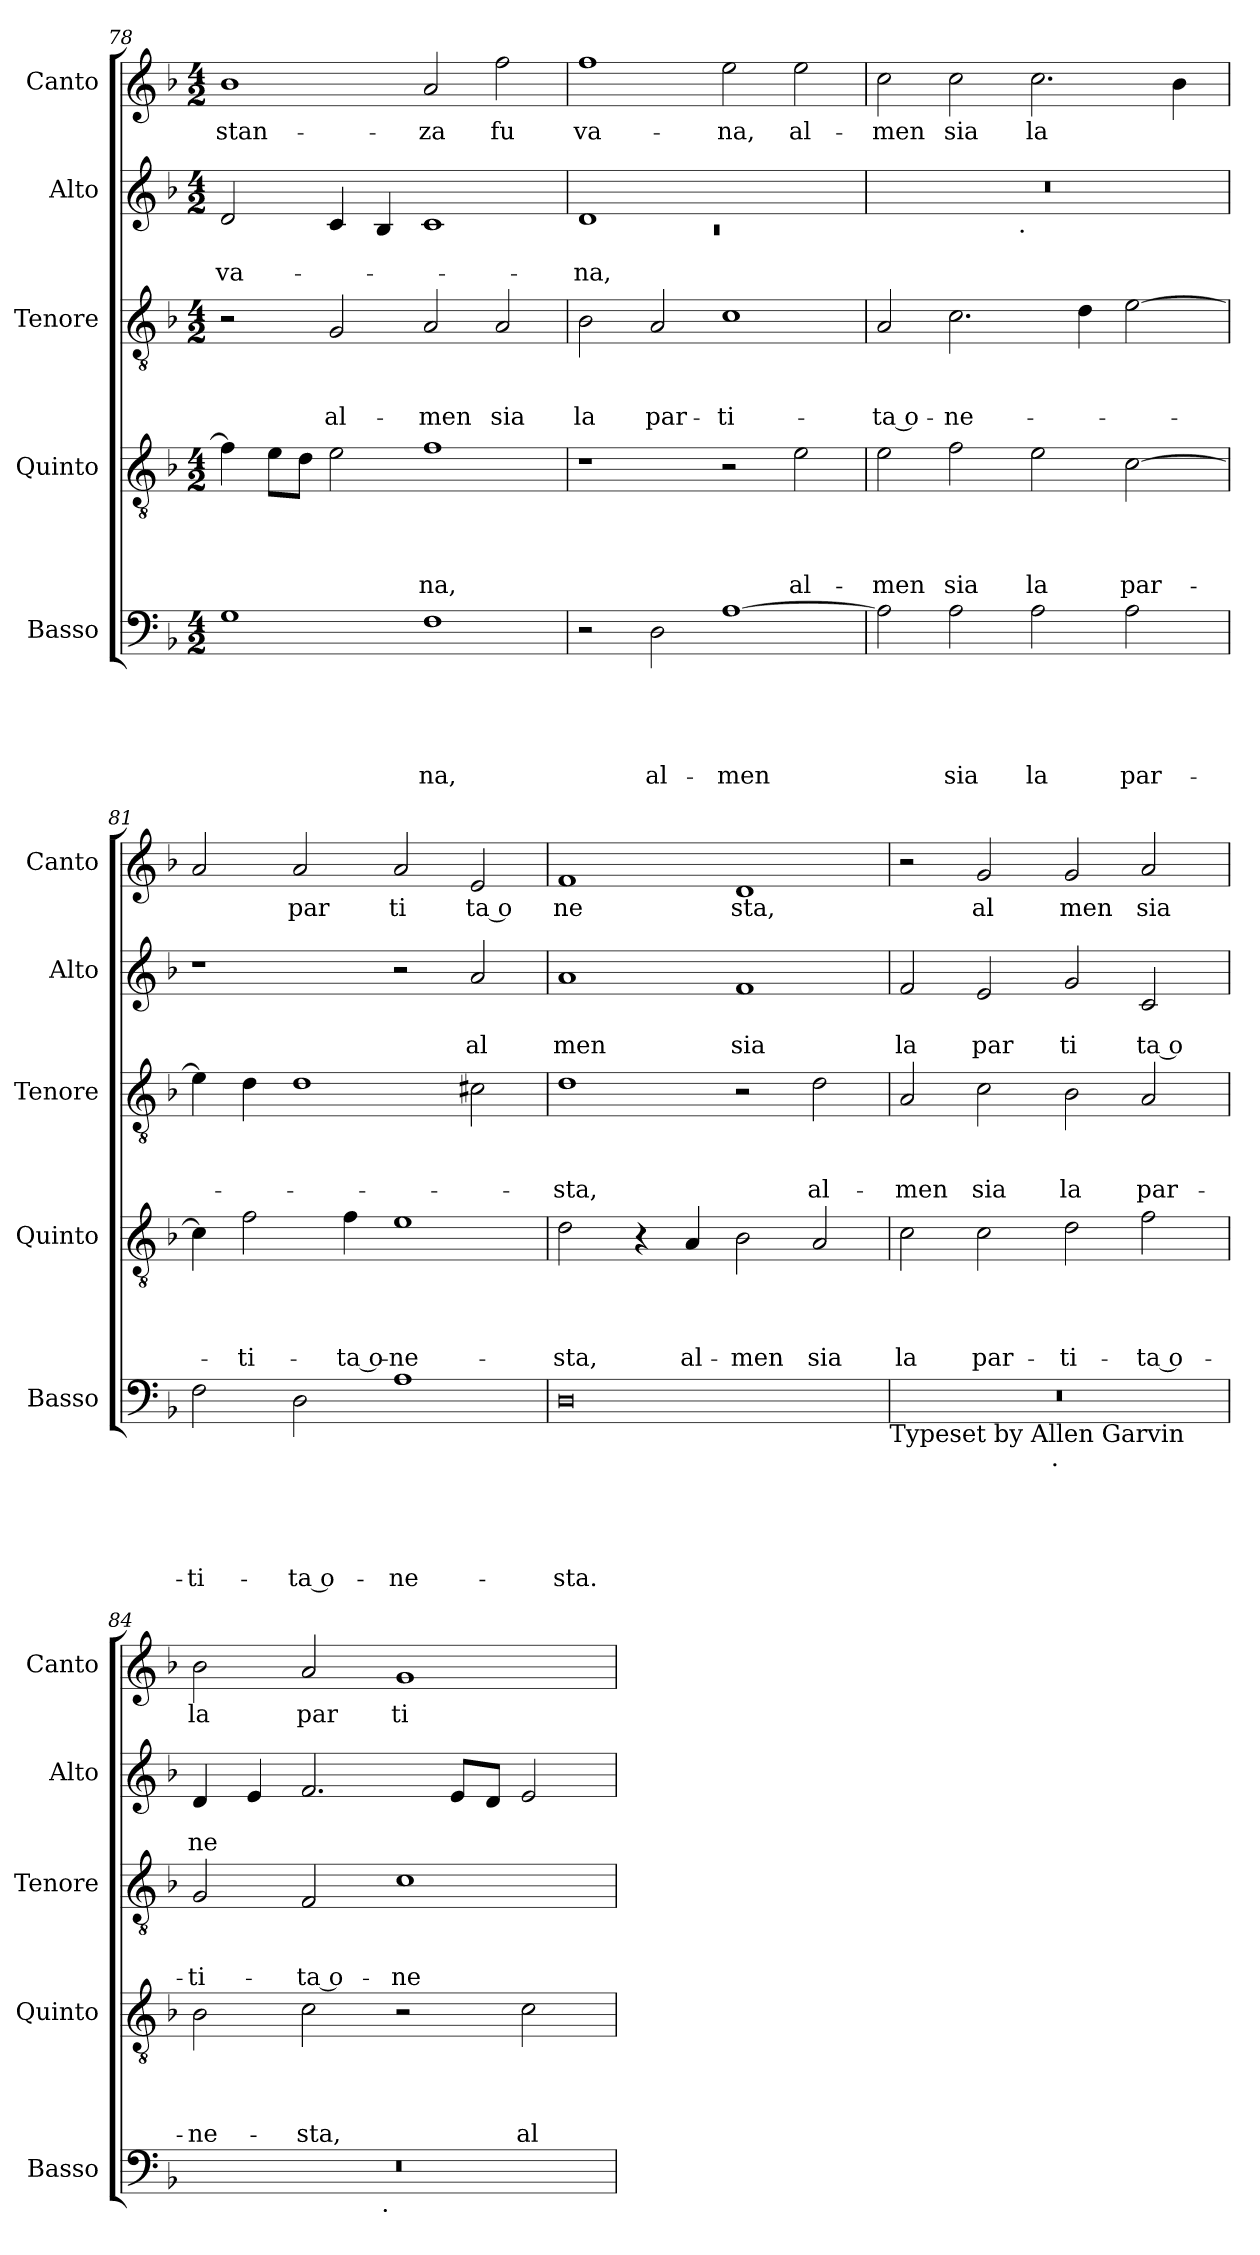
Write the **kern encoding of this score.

**kern	**text	**text	**text	**text	**text	**kern	**text	**text	**text	**text	**kern	**text	**text	**text	**kern	**text	**text	**kern	**text
*part5	*part5	*part5	*part5	*part5	*part5	*part4	*part4	*part4	*part4	*part4	*part3	*part3	*part3	*part3	*part2	*part2	*part2	*part1	*part1
*staff5	*staff5	*staff5	*staff5	*staff5	*staff5	*staff4	*staff4	*staff4	*staff4	*staff4	*staff3	*staff3	*staff3	*staff3	*staff2	*staff2	*staff2	*staff1	*staff1
*I"Basso	*	*	*	*	*	*I"Quinto	*	*	*	*	*I"Tenore	*	*	*	*I"Alto	*	*	*I"Canto	*
*I'Basso	*	*	*	*	*	*I'Quinto	*	*	*	*	*I'Tenore	*	*	*	*I'Alto	*	*	*I'Canto	*
*clefF4	*	*	*	*	*	*clefGv2	*	*	*	*	*clefGv2	*	*	*	*clefG2	*	*	*clefG2	*
*k[b-]	*	*	*	*	*	*k[b-]	*	*	*	*	*k[b-]	*	*	*	*k[b-]	*	*	*k[b-]	*
*F:	*	*	*	*	*	*F:	*	*	*	*	*F:	*	*	*	*F:	*	*	*F:	*
*M4/2	*	*	*	*	*	*M4/2	*	*	*	*	*M4/2	*	*	*	*M4/2	*	*	*M4/2	*
=78	=78	=78	=78	=78	=78	=78	=78	=78	=78	=78	=78	=78	=78	=78	=78	=78	=78	=78	=78
!	!	!	!	!	!	!	!	!	!	!	!	!	!	!	!	!	!LO:LY:b	!	!LO:LY:b
1G	.	.	.	.	.	4f\]	.	.	.	.	2r	.	.	.	2d/	.	va-	1b-	stan-
.	.	.	.	.	.	8e\L	.	.	.	.	.	.	.	.	.	.	.	.	.
.	.	.	.	.	.	8d\J	.	.	.	.	.	.	.	.	.	.	.	.	.
!	!	!	!	!	!	!	!	!	!	!	!	!	!	!LO:LY:b	!	!	!	!	!
.	.	.	.	.	.	2e\	.	.	.	.	2G/	.	.	al-	4c/	.	.	.	.
.	.	.	.	.	.	.	.	.	.	.	.	.	.	.	4B-/	.	.	.	.
!	!	!	!	!	!LO:LY:b	!	!	!	!	!LO:LY:b	!	!	!	!LO:LY:b	!	!	!	!	!LO:LY:b
1F	.	.	.	.	-na,	1f	.	.	.	-na,	2A/	.	.	-men	1c	.	.	2a/	-za
!	!	!	!	!	!	!	!	!	!	!	!	!	!	!LO:LY:b	!	!	!	!	!LO:LY:b
.	.	.	.	.	.	.	.	.	.	.	2A/	.	.	sia	.	.	.	2ff\	fu
=79	=79	=79	=79	=79	=79	=79	=79	=79	=79	=79	=79	=79	=79	=79	=79	=79	=79	=79	=79
*	*	*	*	*	*	*	*	*	*	*	*	*	*	*	*^	*	*	*	*
!	!	!	!	!	!	!	!	!	!	!	!	!	!	!LO:LY:b	!	!LO:N:vis=1	!	!LO:LY:b	!	!LO:LY:b
2r	.	.	.	.	.	1r	.	.	.	.	2B-\	.	.	la	1d	0rc	.	-na,	1ff	va-
!	!	!	!	!	!LO:LY:b	!	!	!	!	!	!	!	!	!LO:LY:b	!	!	!	!	!	!
2D\	.	.	.	.	al-	.	.	.	.	.	2A/	.	.	par-	.	.	.	.	.	.
!	!	!	!	!	!LO:LY:b	!	!	!	!	!	!	!	!	!LO:LY:b	!	!	!	!	!	!LO:LY:b
[>1A	.	.	.	.	-men	2r	.	.	.	.	1c	.	.	-ti-	1ryy	.	.	.	2ee\	-na,
!	!	!	!	!	!	!	!	!	!	!LO:LY:b	!	!	!	!	!	!	!	!	!	!LO:LY:b
.	.	.	.	.	.	2e\	.	.	.	al-	.	.	.	.	.	.	.	.	2ee\	al-
=80	=80	=80	=80	=80	=80	=80	=80	=80	=80	=80	=80	=80	=80	=80	=80	=80	=80	=80	=80	=80
!	!	!	!	!	!	!	!	!	!	!LO:LY:b	!	!	!	!LO:LY:b:rj	!	!	!	!	!	!LO:LY:b
2A\]	.	.	.	.	.	2e\	.	.	.	-men	2A/	.	.	-ta o-	0r	2ryy	.	.	2cc\	-men
!	!	!	!	!	!LO:LY:b	!	!	!	!	!LO:LY:b	!	!	!	!LO:LY:b	!	!	!	!	!	!LO:LY:b
2A\	.	.	.	.	sia	2f\	.	.	.	sia	2.c\	.	.	-ne-	.	4...ryy	.	.	2cc\	sia
!	!	!	!	!	!	!	!	!	!	!	!	!	!	!	!	!LO:TX:b:t=.	!	!	!	!
.	.	.	.	.	.	.	.	.	.	.	.	.	.	.	.	1ryy	.	.	.	.
!	!	!	!	!	!LO:LY:b	!	!	!	!	!LO:LY:b	!	!	!	!	!	!	!	!	!	!LO:LY:b
2A\	.	.	.	.	la	2e\	.	.	.	la	.	.	.	.	.	.	.	.	2.cc\	la
.	.	.	.	.	.	.	.	.	.	.	4d\	.	.	.	.	.	.	.	.	.
!	!	!	!	!	!LO:LY:b	!	!	!	!	!LO:LY:b	!	!	!	!	!	!	!	!	!	!
2A\	.	.	.	.	par-	[<2c\	.	.	.	par-	[<2e\	.	.	.	.	.	.	.	.	.
.	.	.	.	.	.	.	.	.	.	.	.	.	.	.	.	.	.	.	4b-\	.
.	.	.	.	.	.	.	.	.	.	.	.	.	.	.	.	32ryy	.	.	.	.
!!LO:LB:g=z
=81	=81	=81	=81	=81	=81	=81	=81	=81	=81	=81	=81	=81	=81	=81	=81	=81	=81	=81	=81	=81
!	!	!	!	!	!LO:LY:b	!	!	!	!	!	!	!	!	!	!	!	!	!	!	!
*	*	*	*	*	*	*	*	*	*	*	*	*	*	*	*v	*v	*	*	*	*
2F\	.	.	.	.	-ti-	4c\]	.	.	.	.	4e\]	.	.	.	1r	.	.	2a/	.
!	!	!	!	!	!	!	!	!	!	!LO:LY:b	!	!	!	!	!	!	!	!	!
.	.	.	.	.	.	2f\	.	.	.	-ti-	4d\	.	.	.	.	.	.	.	.
!	!	!	!	!	!LO:LY:b:rj	!	!	!	!	!	!	!	!	!	!	!	!	!	!LO:LY:b
2D\	.	.	.	.	-ta o-	.	.	.	.	.	1d	.	.	.	.	.	.	2a/	par
!	!	!	!	!	!	!	!	!	!	!LO:LY:b:rj	!	!	!	!	!	!	!	!	!
.	.	.	.	.	.	4f\	.	.	.	-ta o-	.	.	.	.	.	.	.	.	.
!	!	!	!	!	!LO:LY:b	!	!	!	!	!LO:LY:b	!	!	!	!	!	!	!	!	!LO:LY:b
1A	.	.	.	.	-ne-	1e	.	.	.	-ne-	.	.	.	.	2r	.	.	2a/	ti
!	!	!	!	!	!	!	!	!	!	!	!	!	!	!	!	!	!LO:LY:b	!	!LO:LY:b:rj
.	.	.	.	.	.	.	.	.	.	.	2c#\	.	.	.	2a/	.	al	2e/	ta o
=82	=82	=82	=82	=82	=82	=82	=82	=82	=82	=82	=82	=82	=82	=82	=82	=82	=82	=82	=82
!	!	!	!	!	!LO:LY:b	!	!	!	!	!LO:LY:b	!	!	!	!LO:LY:b	!	!	!LO:LY:b	!	!LO:LY:b
0D	.	.	.	.	-sta.	2d\	.	.	.	-sta,	1d	.	.	-sta,	1a	.	men	1f	ne
.	.	.	.	.	.	4r	.	.	.	.	.	.	.	.	.	.	.	.	.
!	!	!	!	!	!	!	!	!	!	!LO:LY:b	!	!	!	!	!	!	!	!	!
.	.	.	.	.	.	4A/	.	.	.	al-	.	.	.	.	.	.	.	.	.
!	!	!	!	!	!	!	!	!	!	!LO:LY:b	!	!	!	!	!	!	!LO:LY:b	!	!LO:LY:b
.	.	.	.	.	.	2B-\	.	.	.	-men	2r	.	.	.	1f	.	sia	1d	sta,
!	!	!	!	!	!	!	!	!	!	!LO:LY:b	!	!	!	!LO:LY:b	!	!	!	!	!
.	.	.	.	.	.	2A/	.	.	.	sia	2d\	.	.	al-	.	.	.	.	.
!LO:TX:b:t=Typeset by Allen Garvin	!	!	!	!	!	!	!	!	!	!	!	!	!	!	!	!	!	!	!
=83	=83	=83	=83	=83	=83	=83	=83	=83	=83	=83	=83	=83	=83	=83	=83	=83	=83	=83	=83
!	!	!	!	!	!	!	!	!	!	!LO:LY:b	!	!	!	!LO:LY:b	!	!	!LO:LY:b	!	!
*^	*	*	*	*	*	*	*	*	*	*	*	*	*	*	*	*	*	*	*
0r	2ryy	.	.	.	.	.	2c\	.	.	.	la	2A/	.	.	-men	2f/	.	la	2r	.
!	!	!	!	!	!	!	!	!	!	!	!LO:LY:b	!	!	!	!LO:LY:b	!	!	!LO:LY:b	!	!LO:LY:b
.	4...ryy	.	.	.	.	.	2c\	.	.	.	par-	2c\	.	.	sia	2e/	.	par	2g/	al
!	!LO:TX:b:t=.	!	!	!	!	!	!	!	!	!	!	!	!	!	!	!	!	!	!	!
.	1ryy	.	.	.	.	.	.	.	.	.	.	.	.	.	.	.	.	.	.	.
!	!	!	!	!	!	!	!	!	!	!	!LO:LY:b	!	!	!	!LO:LY:b	!	!	!LO:LY:b	!	!LO:LY:b
.	.	.	.	.	.	.	2d\	.	.	.	-ti-	2B-\	.	.	la	2g/	.	ti	2g/	men
!	!	!	!	!	!	!	!	!	!	!	!LO:LY:b:rj	!	!	!	!LO:LY:b	!	!	!LO:LY:b:rj	!	!LO:LY:b
.	.	.	.	.	.	.	2f\	.	.	.	-ta o-	2A/	.	.	par-	2c/	.	ta o	2a/	sia
.	32ryy	.	.	.	.	.	.	.	.	.	.	.	.	.	.	.	.	.	.	.
=84	=84	=84	=84	=84	=84	=84	=84	=84	=84	=84	=84	=84	=84	=84	=84	=84	=84	=84	=84	=84
!	!	!	!	!	!	!	!	!	!	!	!LO:LY:b	!	!	!	!LO:LY:b	!	!	!LO:LY:b	!	!LO:LY:b
0r	2ryy	.	.	.	.	.	2B-\	.	.	.	-ne-	2G/	.	.	-ti-	4d/	.	ne	2b-\	la
.	.	.	.	.	.	.	.	.	.	.	.	.	.	.	.	4e/	.	.	.	.
!	!	!	!	!	!	!	!	!	!	!	!LO:LY:b	!	!	!	!LO:LY:b:rj	!	!	!	!	!LO:LY:b
.	4...ryy	.	.	.	.	.	2c\	.	.	.	-sta,	2F/	.	.	-ta o-	2.f/	.	.	2a/	par
!	!LO:TX:b:t=.	!	!	!	!	!	!	!	!	!	!	!	!	!	!	!	!	!	!	!
.	1ryy	.	.	.	.	.	.	.	.	.	.	.	.	.	.	.	.	.	.	.
!	!	!	!	!	!	!	!	!	!	!	!	!	!	!	!LO:LY:b	!	!	!	!	!LO:LY:b
.	.	.	.	.	.	.	2r	.	.	.	.	1c	.	.	-ne-	.	.	.	1g	ti
.	.	.	.	.	.	.	.	.	.	.	.	.	.	.	.	8e/L	.	.	.	.
.	.	.	.	.	.	.	.	.	.	.	.	.	.	.	.	8d/J	.	.	.	.
!	!	!	!	!	!	!	!	!	!	!	!LO:LY:b	!	!	!	!	!	!	!	!	!
.	.	.	.	.	.	.	2c\	.	.	.	al-	.	.	.	.	2e/	.	.	.	.
.	32ryy	.	.	.	.	.	.	.	.	.	.	.	.	.	.	.	.	.	.	.
*v	*v	*	*	*	*	*	*	*	*	*	*	*	*	*	*	*	*	*	*	*
=	=	=	=	=	=	=	=	=	=	=	=	=	=	=	=	=	=	=	=
*-	*-	*-	*-	*-	*-	*-	*-	*-	*-	*-	*-	*-	*-	*-	*-	*-	*-	*-	*-
